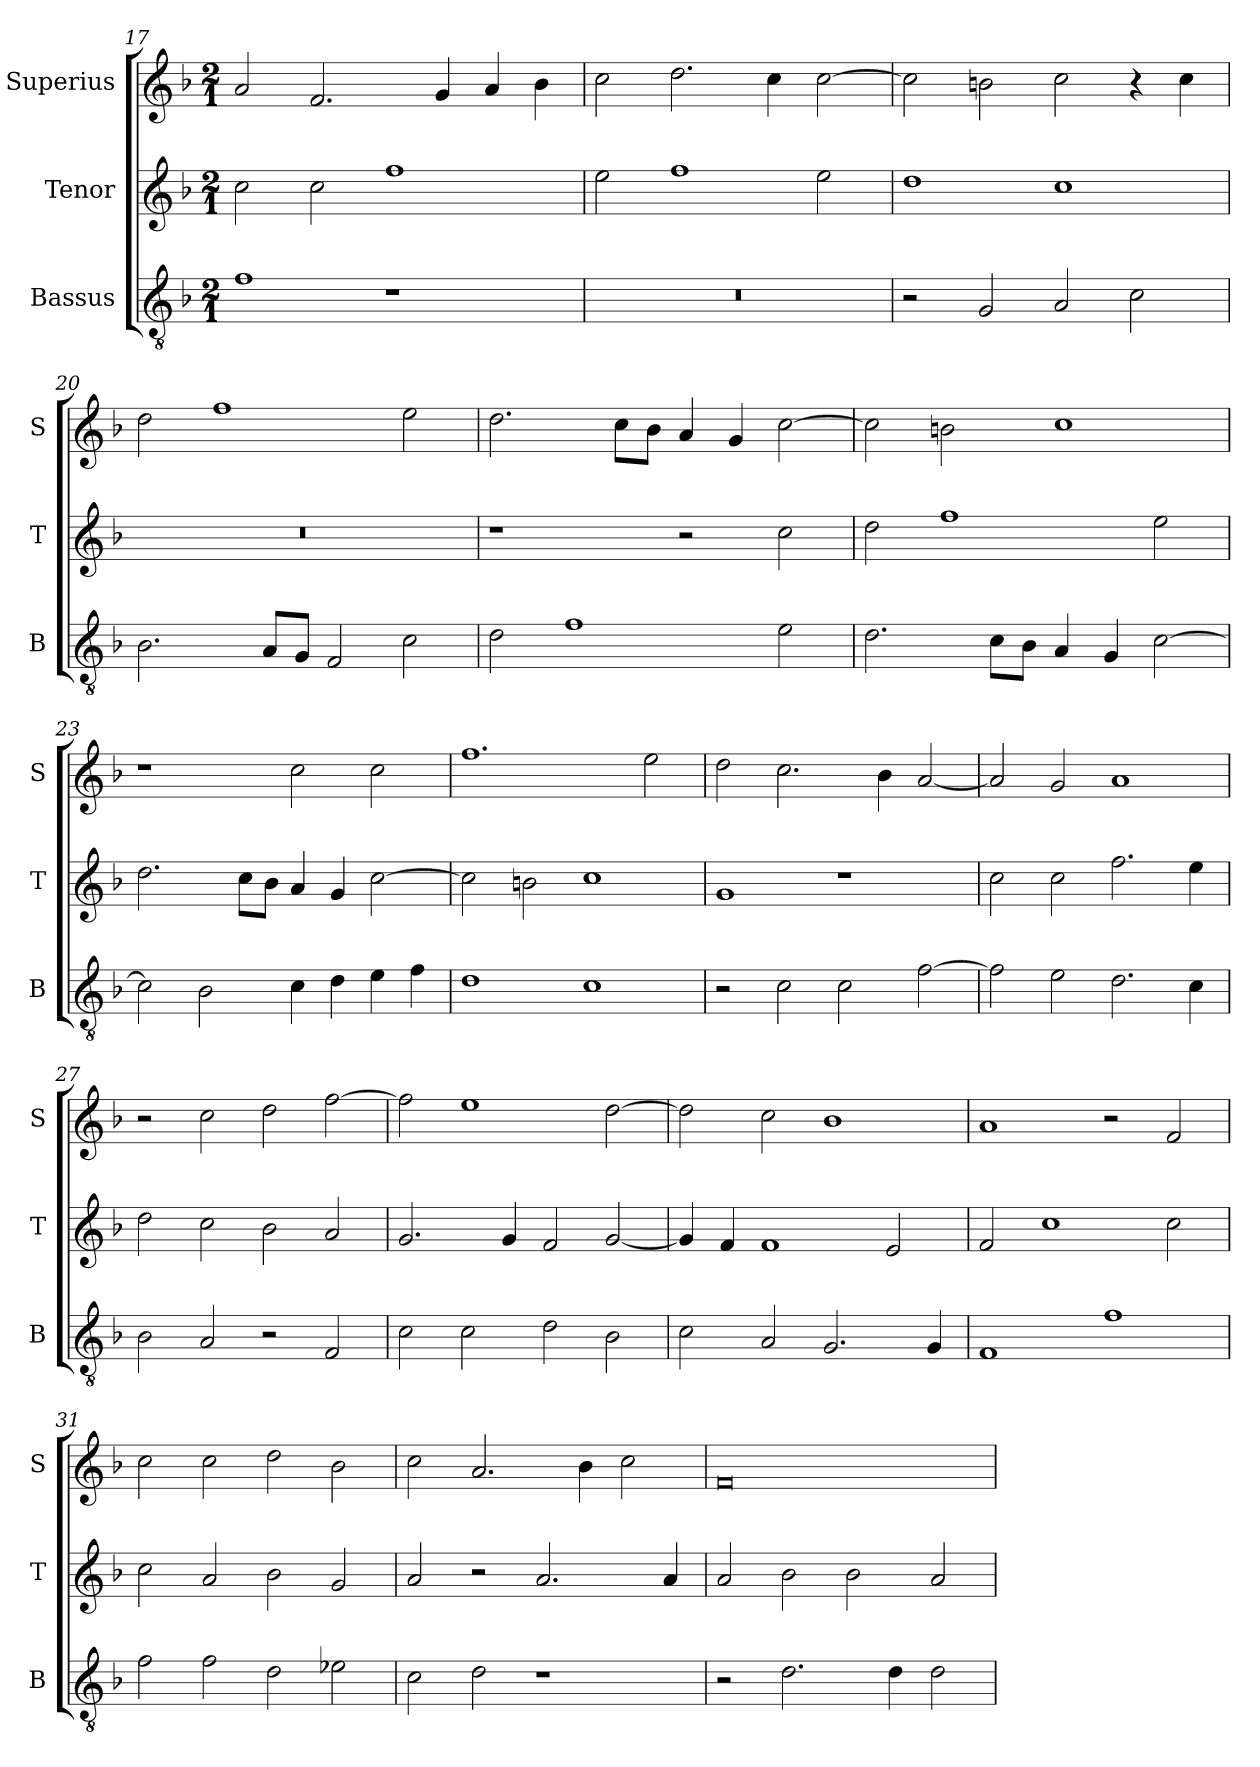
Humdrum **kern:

**kern	**kern	**kern
*part3	*part2	*part1
*staff3	*staff2	*staff1
*I"Bassus	*I"Tenor	*I"Superius
*I'B	*I'T	*I'S
*clefGv2	*clefG2	*clefG2
*k[b-]	*k[b-]	*k[b-]
*F:	*F:	*F:
*M2/1	*M2/1	*M2/1
=17	=17	=17
1f	2cc	2a
.	2cc	2.f
1r	1ff	.
.	.	4g
.	.	4a
.	.	4b-
=18	=18	=18
0r	2ee	2cc
.	1ff	2.dd
.	.	4cc
.	2ee	[2cc
=19	=19	=19
2r	1dd	2cc]
2G	.	2bn
2A	1cc	2cc
2c	.	4r
.	.	4cc
=20	=20	=20
2.B-	0r	2dd
.	.	1ff
8AL	.	.
8GJ	.	.
2F	.	.
2c	.	2ee
=21	=21	=21
2d	1r	2.dd
1f	.	.
.	.	8ccL
.	.	8b-J
.	2r	4a
.	.	4g
2e	2cc	[2cc
=22	=22	=22
2.d	2dd	2cc]
.	1ff	2bn
8cL	.	.
8B-J	.	.
4A	.	1cc
4G	.	.
[2c	2ee	.
=23	=23	=23
2c]	2.dd	1r
2B-	.	.
.	8ccL	.
.	8b-J	.
4c	4a	2cc
4d	4g	.
4e	[2cc	2cc
4f	.	.
=24	=24	=24
1d	2cc]	1.ff
.	2bn	.
1c	1cc	.
.	.	2ee
=25	=25	=25
2r	1g	2dd
2c	.	2.cc
2c	1r	.
.	.	4b-
[2f	.	[2a
=26	=26	=26
2f]	2cc	2a]
2e	2cc	2g
2.d	2.ff	1a
4c	4ee	.
=27	=27	=27
2B-	2dd	2r
2A	2cc	2cc
2r	2b-	2dd
2F	2a	[2ff
=28	=28	=28
2c	2.g	2ff]
2c	.	1ee
.	4g	.
2d	2f	.
2B-	[2g	[2dd
=29	=29	=29
2c	4g]	2dd]
.	4f	.
2A	1f	2cc
2.G	.	1b-
.	2e	.
4G	.	.
=30	=30	=30
1F	2f	1a
.	1cc	.
1f	.	2r
.	2cc	2f
=31	=31	=31
2f	2cc	2cc
2f	2a	2cc
2d	2b-	2dd
2e-X	2g	2b-
=32	=32	=32
2c	2a	2cc
2d	2r	2.a
1r	2.a	.
.	.	4b-
.	.	2cc
.	4a	.
=33	=33	=33
2r	2a	0f
2.d	2b-	.
.	2b-	.
4d	.	.
2d	2a	.
=	=	=
*-	*-	*-
